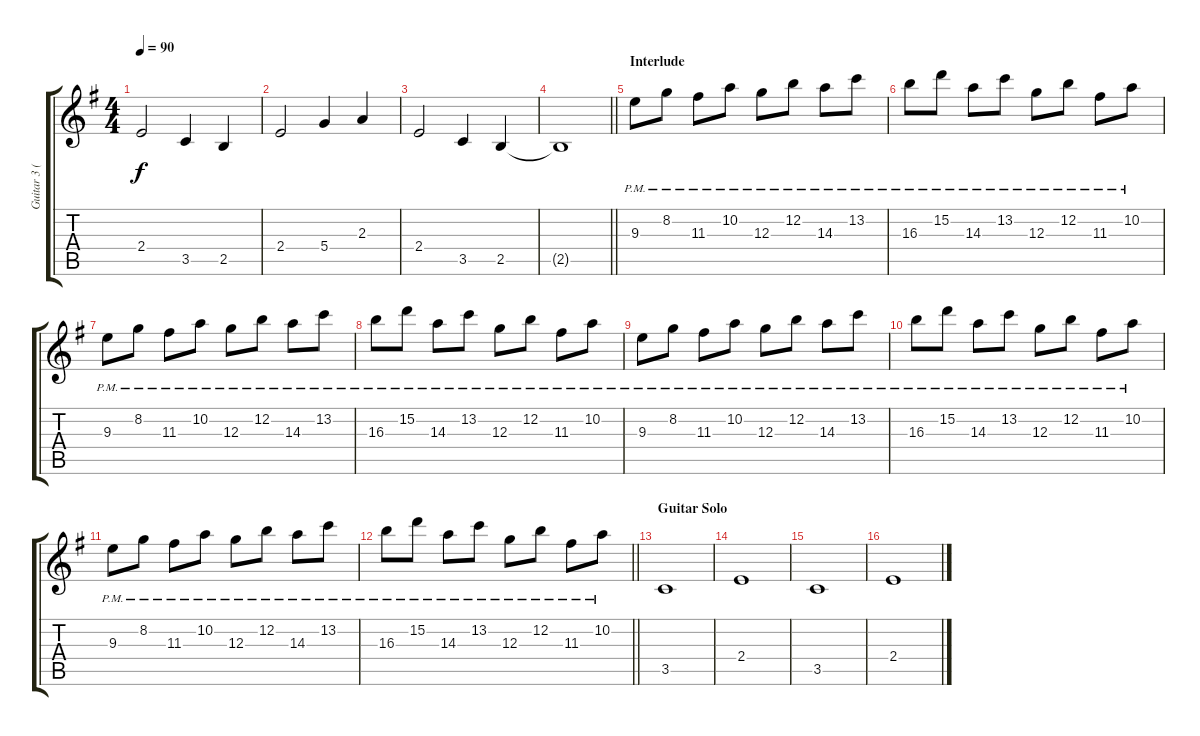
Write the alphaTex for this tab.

\track ("Guitar 3 (Jamie)" "Guitar 3 (") {instrument electricguitarclean}
\staff {score tabs}
\tuning (E4 B3 G3 D3 A2 E2) {hide}
\ts (4 4)
\tempo 90
\clef g2
\ks g
2.4.2{dy f} 3.5.4 2.5.4 |
2.4.2 5.4.4 2.3.4 |
2.4.2 3.5.4 2.5.4 |
\barLineRight lightlight
2.5{t}.1 |
\section ("" "Interlude")
9.3{pm}.8 8.2{pm}.8 11.3{pm}.8 10.2{pm}.8 12.3{pm}.8 12.2{pm}.8 14.3{pm}.8 13.2{pm}.8 |
16.3{pm}.8 15.2{pm}.8 14.3{pm}.8 13.2{pm}.8 12.3{pm}.8 12.2{pm}.8 11.3{pm}.8 10.2{pm}.8 |
9.3{pm}.8 8.2{pm}.8 11.3{pm}.8 10.2{pm}.8 12.3{pm}.8 12.2{pm}.8 14.3{pm}.8 13.2{pm}.8 |
16.3{pm}.8 15.2{pm}.8 14.3{pm}.8 13.2{pm}.8 12.3{pm}.8 12.2{pm}.8 11.3{pm}.8 10.2{pm}.8 |
9.3{pm}.8 8.2{pm}.8 11.3{pm}.8 10.2{pm}.8 12.3{pm}.8 12.2{pm}.8 14.3{pm}.8 13.2{pm}.8 |
16.3{pm}.8 15.2{pm}.8 14.3{pm}.8 13.2{pm}.8 12.3{pm}.8 12.2{pm}.8 11.3{pm}.8 10.2{pm}.8 |
9.3{pm}.8 8.2{pm}.8 11.3{pm}.8 10.2{pm}.8 12.3{pm}.8 12.2{pm}.8 14.3{pm}.8 13.2{pm}.8 |
\barLineRight lightlight
16.3{pm}.8 15.2{pm}.8 14.3{pm}.8 13.2{pm}.8 12.3{pm}.8 12.2{pm}.8 11.3{pm}.8 10.2{pm}.8 |
\section ("" "Guitar Solo")
3.5.1 |
2.4.1 |
3.5.1 |
2.4.1
